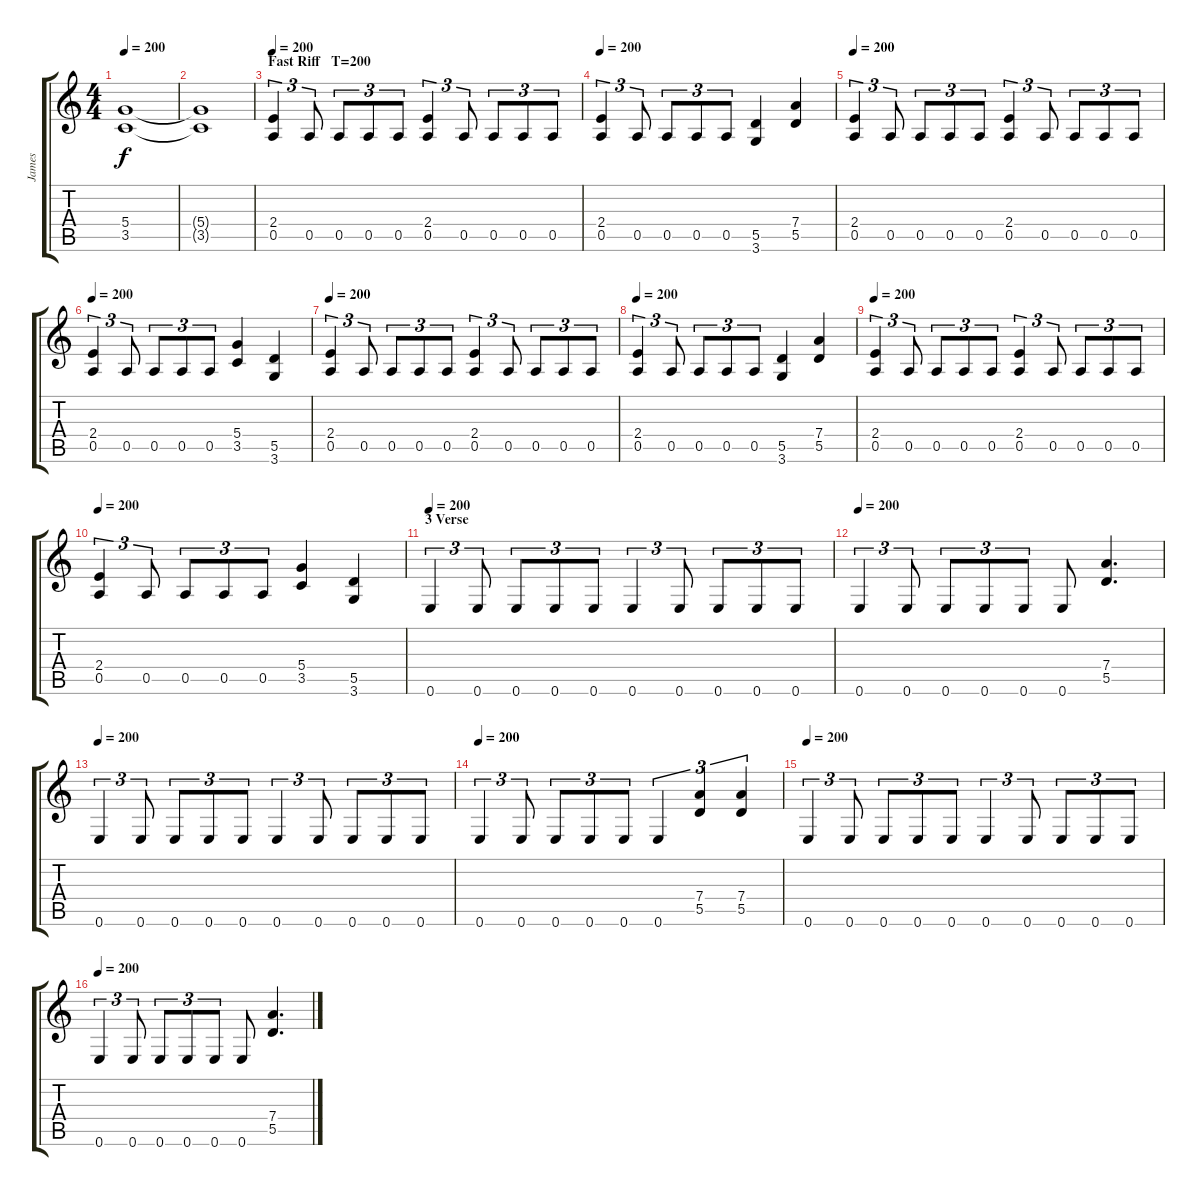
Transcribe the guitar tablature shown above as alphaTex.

\track ("James" "James") {instrument distortionguitar}
\staff {score tabs}
\tuning (E4 B3 G3 D3 A2 E2) {hide}
\ts (4 4)
\tempo 200
\clef g2
\ks c
(5.4{t} 3.5{t}).1{dy f} |
(5.4{t} 3.5{t}).1 |
\section ("" "Fast Riff   T=200")
\tempo 200
(2.4 0.5).4{tu (3 2)} 0.5.8{tu (3 2)} 0.5.8{tu (3 2)} 0.5.8{tu (3 2)} 0.5.8{tu (3 2)} (2.4 0.5).4{tu (3 2)} 0.5.8{tu (3 2)} 0.5.8{tu (3 2)} 0.5.8{tu (3 2)} 0.5.8{tu (3 2)} |
\tempo 200
(2.4 0.5).4{tu (3 2)} 0.5.8{tu (3 2)} 0.5.8{tu (3 2)} 0.5.8{tu (3 2)} 0.5.8{tu (3 2)} (5.5 3.6).4 (7.4 5.5).4 |
\tempo 200
(2.4 0.5).4{tu (3 2)} 0.5.8{tu (3 2)} 0.5.8{tu (3 2)} 0.5.8{tu (3 2)} 0.5.8{tu (3 2)} (2.4 0.5).4{tu (3 2)} 0.5.8{tu (3 2)} 0.5.8{tu (3 2)} 0.5.8{tu (3 2)} 0.5.8{tu (3 2)} |
\tempo 200
(2.4 0.5).4{tu (3 2)} 0.5.8{tu (3 2)} 0.5.8{tu (3 2)} 0.5.8{tu (3 2)} 0.5.8{tu (3 2)} (5.4 3.5).4 (5.5 3.6).4 |
\tempo 200
(2.4 0.5).4{tu (3 2)} 0.5.8{tu (3 2)} 0.5.8{tu (3 2)} 0.5.8{tu (3 2)} 0.5.8{tu (3 2)} (2.4 0.5).4{tu (3 2)} 0.5.8{tu (3 2)} 0.5.8{tu (3 2)} 0.5.8{tu (3 2)} 0.5.8{tu (3 2)} |
\tempo 200
(2.4 0.5).4{tu (3 2)} 0.5.8{tu (3 2)} 0.5.8{tu (3 2)} 0.5.8{tu (3 2)} 0.5.8{tu (3 2)} (5.5 3.6).4 (7.4 5.5).4 |
\tempo 200
(2.4 0.5).4{tu (3 2)} 0.5.8{tu (3 2)} 0.5.8{tu (3 2)} 0.5.8{tu (3 2)} 0.5.8{tu (3 2)} (2.4 0.5).4{tu (3 2)} 0.5.8{tu (3 2)} 0.5.8{tu (3 2)} 0.5.8{tu (3 2)} 0.5.8{tu (3 2)} |
\tempo 200
(2.4 0.5).4{tu (3 2)} 0.5.8{tu (3 2)} 0.5.8{tu (3 2)} 0.5.8{tu (3 2)} 0.5.8{tu (3 2)} (5.4 3.5).4 (5.5 3.6).4 |
\section ("" "3 Verse")
\tempo 200
0.6.4{tu (3 2)} 0.6.8{tu (3 2)} 0.6.8{tu (3 2)} 0.6.8{tu (3 2)} 0.6.8{tu (3 2)} 0.6.4{tu (3 2)} 0.6.8{tu (3 2)} 0.6.8{tu (3 2)} 0.6.8{tu (3 2)} 0.6.8{tu (3 2)} |
\tempo 200
0.6.4{tu (3 2)} 0.6.8{tu (3 2)} 0.6.8{tu (3 2)} 0.6.8{tu (3 2)} 0.6.8{tu (3 2)} 0.6.8 (7.4 5.5).4{d} |
\tempo 200
0.6.4{tu (3 2)} 0.6.8{tu (3 2)} 0.6.8{tu (3 2)} 0.6.8{tu (3 2)} 0.6.8{tu (3 2)} 0.6.4{tu (3 2)} 0.6.8{tu (3 2)} 0.6.8{tu (3 2)} 0.6.8{tu (3 2)} 0.6.8{tu (3 2)} |
\tempo 200
0.6.4{tu (3 2)} 0.6.8{tu (3 2)} 0.6.8{tu (3 2)} 0.6.8{tu (3 2)} 0.6.8{tu (3 2)} 0.6.4{tu (3 2)} (7.4 5.5).4{tu (3 2)} (7.4 5.5).4{tu (3 2)} |
\tempo 200
0.6.4{tu (3 2)} 0.6.8{tu (3 2)} 0.6.8{tu (3 2)} 0.6.8{tu (3 2)} 0.6.8{tu (3 2)} 0.6.4{tu (3 2)} 0.6.8{tu (3 2)} 0.6.8{tu (3 2)} 0.6.8{tu (3 2)} 0.6.8{tu (3 2)} |
\tempo 200
0.6.4{tu (3 2)} 0.6.8{tu (3 2)} 0.6.8{tu (3 2)} 0.6.8{tu (3 2)} 0.6.8{tu (3 2)} 0.6.8 (7.4 5.5).4{d}
